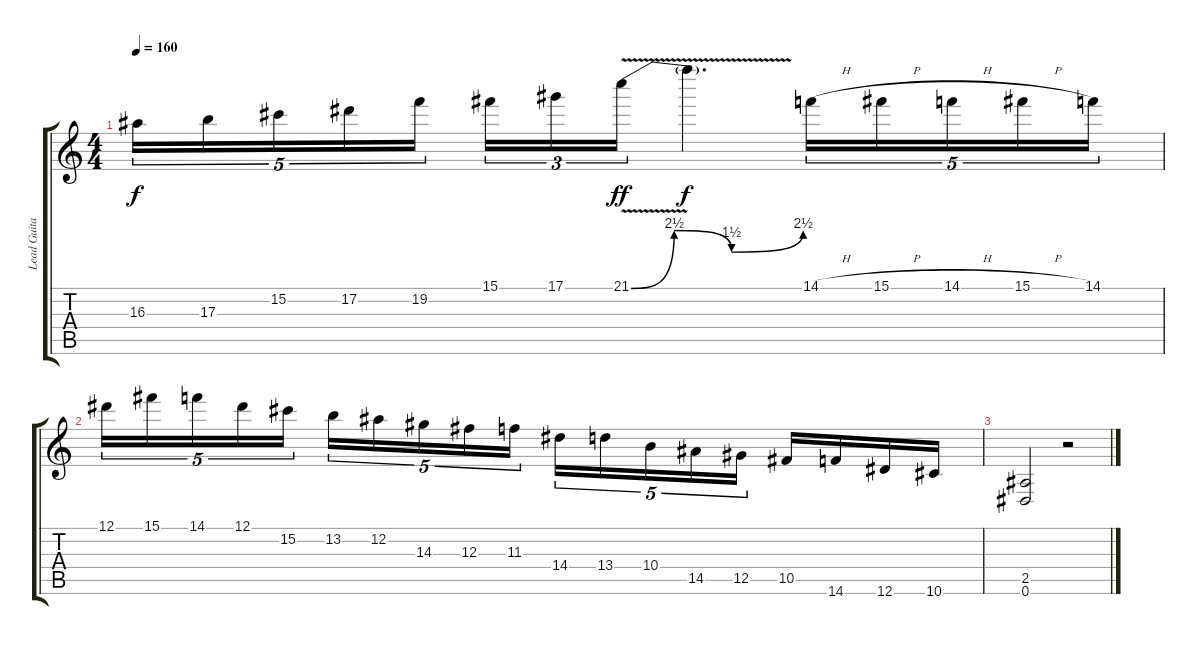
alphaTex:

\track ("Lead Guitar" "Lead Guita") {instrument overdrivenguitar}
\staff {score tabs}
\tuning (Eb4 Bb3 Gb3 Db3 Ab2 Eb2) {hide}
\ts (4 4)
\tempo 160
\clef g2
\ks aminor
16.3.16{tu (5 4) dy f} 17.3.16{tu (5 4)} 15.2.16{tu (5 4)} 17.2.16{tu (5 4)} 19.2.16{tu (5 4)} 15.1.16{tu (3 2)} 17.1.16{tu (3 2)} 21.1{be (custom 0 0 15 10 35 6 60 10) v}.16{tu (3 2) dy ff} 21.1{t}.4{d dy f} 14.1{h}.16{tu (5 4)} 15.1{h}.16{tu (5 4)} 14.1{h}.16{tu (5 4)} 15.1{h}.16{tu (5 4)} 14.1.16{tu (5 4)} |
12.1.16{tu (5 4)} 15.1.16{tu (5 4)} 14.1.16{tu (5 4)} 12.1.16{tu (5 4)} 15.2.16{tu (5 4)} 13.2.16{tu (5 4)} 12.2.16{tu (5 4)} 14.3.16{tu (5 4)} 12.3.16{tu (5 4)} 11.3.16{tu (5 4)} 14.4.16{tu (5 4)} 13.4.16{tu (5 4)} 10.4.16{tu (5 4)} 14.5.16{tu (5 4)} 12.5.16{tu (5 4)} 10.5.16 14.6.16 12.6.16 10.6.16 |
(2.5 0.6).2 r.2
